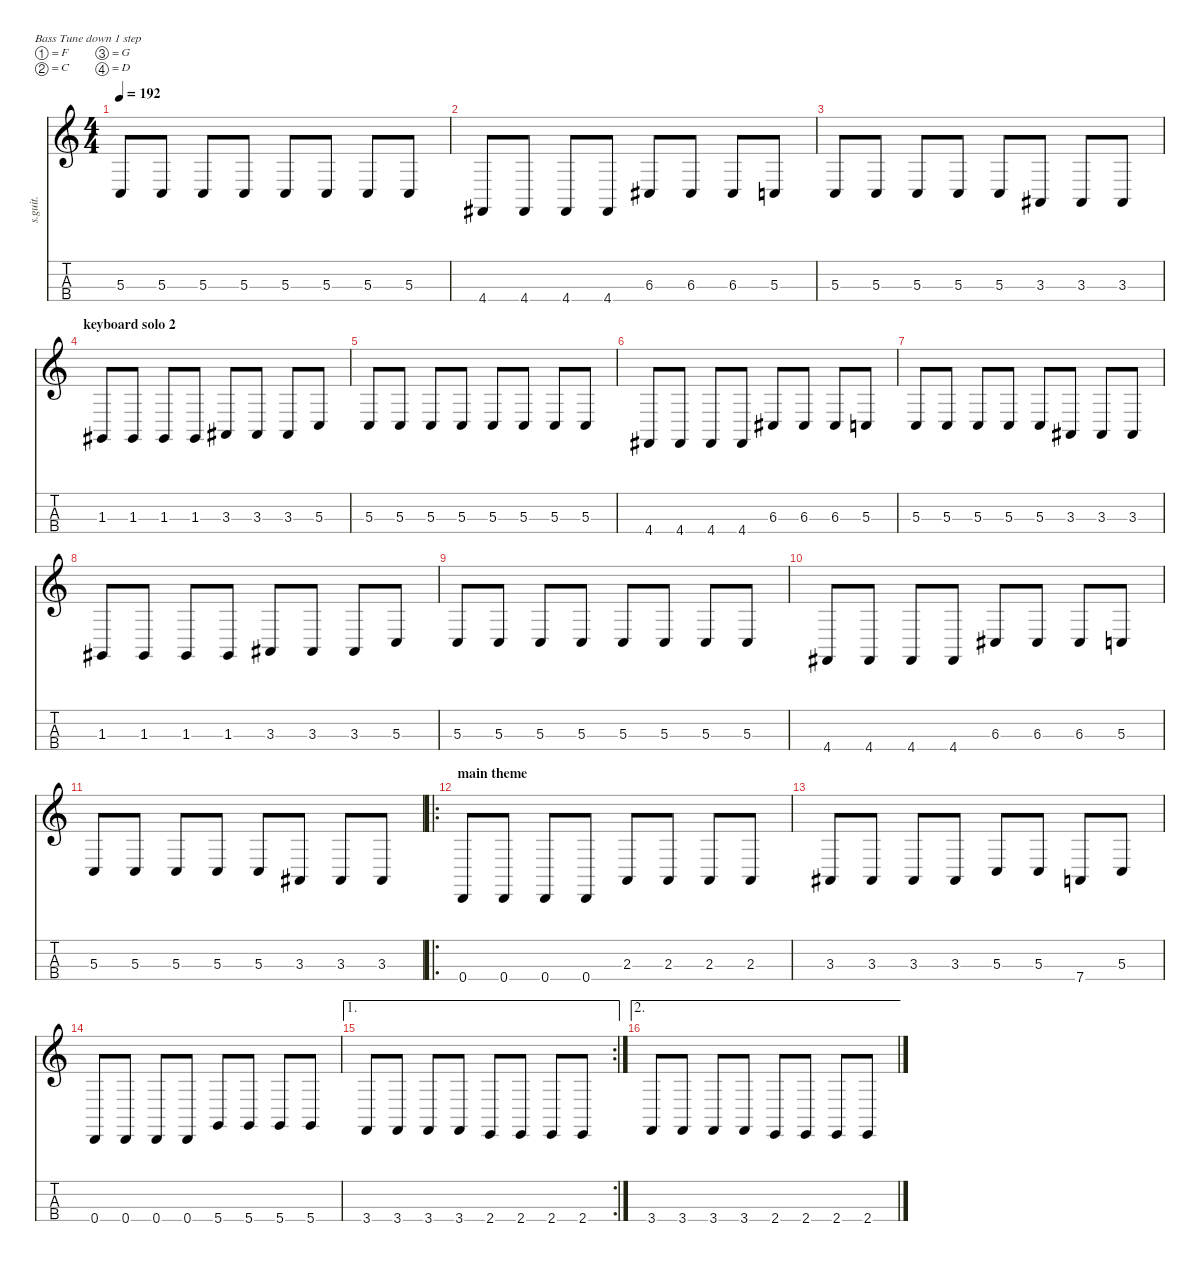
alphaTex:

\defaultSystemsLayout 4
\hideDynamics
\bracketExtendMode nobrackets
\track ("Henkka Blacksmith" "s.guit.") {instrument electricbasspick}
\staff {score tabs}
\tuning (F2 C2 G1 D1)
\ts (4 4)
\tempo 192
\clef g2
\ks c
5.3.8{lyrics (0 "") lyrics (1 "") lyrics (2 "") lyrics (3 "") lyrics (4 "") dy f} 5.3.8{lyrics (0 "") lyrics (1 "") lyrics (2 "") lyrics (3 "") lyrics (4 "")} 5.3.8{lyrics (0 "") lyrics (1 "") lyrics (2 "") lyrics (3 "") lyrics (4 "")} 5.3.8{lyrics (0 "") lyrics (1 "") lyrics (2 "") lyrics (3 "") lyrics (4 "")} 5.3.8{lyrics (0 "") lyrics (1 "") lyrics (2 "") lyrics (3 "") lyrics (4 "")} 5.3.8{lyrics (0 "") lyrics (1 "") lyrics (2 "") lyrics (3 "") lyrics (4 "")} 5.3.8{lyrics (0 "") lyrics (1 "") lyrics (2 "") lyrics (3 "") lyrics (4 "")} 5.3.8{lyrics (0 "") lyrics (1 "") lyrics (2 "") lyrics (3 "") lyrics (4 "")} |
4.4{acc #}.8{lyrics (0 "") lyrics (1 "") lyrics (2 "") lyrics (3 "") lyrics (4 "")} 4.4{acc #}.8{lyrics (0 "") lyrics (1 "") lyrics (2 "") lyrics (3 "") lyrics (4 "")} 4.4{acc #}.8{lyrics (0 "") lyrics (1 "") lyrics (2 "") lyrics (3 "") lyrics (4 "")} 4.4{acc #}.8{lyrics (0 "") lyrics (1 "") lyrics (2 "") lyrics (3 "") lyrics (4 "")} 6.3{acc #}.8{lyrics (0 "") lyrics (1 "") lyrics (2 "") lyrics (3 "") lyrics (4 "")} 6.3{acc #}.8{lyrics (0 "") lyrics (1 "") lyrics (2 "") lyrics (3 "") lyrics (4 "")} 6.3{acc #}.8{lyrics (0 "") lyrics (1 "") lyrics (2 "") lyrics (3 "") lyrics (4 "")} 5.3.8{lyrics (0 "") lyrics (1 "") lyrics (2 "") lyrics (3 "") lyrics (4 "")} |
5.3.8{lyrics (0 "") lyrics (1 "") lyrics (2 "") lyrics (3 "") lyrics (4 "")} 5.3.8{lyrics (0 "") lyrics (1 "") lyrics (2 "") lyrics (3 "") lyrics (4 "")} 5.3.8{lyrics (0 "") lyrics (1 "") lyrics (2 "") lyrics (3 "") lyrics (4 "")} 5.3.8{lyrics (0 "") lyrics (1 "") lyrics (2 "") lyrics (3 "") lyrics (4 "")} 5.3.8{lyrics (0 "") lyrics (1 "") lyrics (2 "") lyrics (3 "") lyrics (4 "")} 3.3{acc #}.8{lyrics (0 "") lyrics (1 "") lyrics (2 "") lyrics (3 "") lyrics (4 "")} 3.3{acc #}.8{lyrics (0 "") lyrics (1 "") lyrics (2 "") lyrics (3 "") lyrics (4 "")} 3.3{acc #}.8{lyrics (0 "") lyrics (1 "") lyrics (2 "") lyrics (3 "") lyrics (4 "")} |
\section ("" "keyboard solo 2")
1.3{acc #}.8{lyrics (0 "") lyrics (1 "") lyrics (2 "") lyrics (3 "") lyrics (4 "")} 1.3{acc #}.8{lyrics (0 "") lyrics (1 "") lyrics (2 "") lyrics (3 "") lyrics (4 "")} 1.3{acc #}.8{lyrics (0 "") lyrics (1 "") lyrics (2 "") lyrics (3 "") lyrics (4 "")} 1.3{acc #}.8{lyrics (0 "") lyrics (1 "") lyrics (2 "") lyrics (3 "") lyrics (4 "")} 3.3{acc #}.8{lyrics (0 "") lyrics (1 "") lyrics (2 "") lyrics (3 "") lyrics (4 "")} 3.3{acc #}.8{lyrics (0 "") lyrics (1 "") lyrics (2 "") lyrics (3 "") lyrics (4 "")} 3.3{acc #}.8{lyrics (0 "") lyrics (1 "") lyrics (2 "") lyrics (3 "") lyrics (4 "")} 5.3.8{lyrics (0 "") lyrics (1 "") lyrics (2 "") lyrics (3 "") lyrics (4 "")} |
5.3.8{lyrics (0 "") lyrics (1 "") lyrics (2 "") lyrics (3 "") lyrics (4 "")} 5.3.8{lyrics (0 "") lyrics (1 "") lyrics (2 "") lyrics (3 "") lyrics (4 "")} 5.3.8{lyrics (0 "") lyrics (1 "") lyrics (2 "") lyrics (3 "") lyrics (4 "")} 5.3.8{lyrics (0 "") lyrics (1 "") lyrics (2 "") lyrics (3 "") lyrics (4 "")} 5.3.8{lyrics (0 "") lyrics (1 "") lyrics (2 "") lyrics (3 "") lyrics (4 "")} 5.3.8{lyrics (0 "") lyrics (1 "") lyrics (2 "") lyrics (3 "") lyrics (4 "")} 5.3.8{lyrics (0 "") lyrics (1 "") lyrics (2 "") lyrics (3 "") lyrics (4 "")} 5.3.8{lyrics (0 "") lyrics (1 "") lyrics (2 "") lyrics (3 "") lyrics (4 "")} |
4.4{acc #}.8{lyrics (0 "") lyrics (1 "") lyrics (2 "") lyrics (3 "") lyrics (4 "")} 4.4{acc #}.8{lyrics (0 "") lyrics (1 "") lyrics (2 "") lyrics (3 "") lyrics (4 "")} 4.4{acc #}.8{lyrics (0 "") lyrics (1 "") lyrics (2 "") lyrics (3 "") lyrics (4 "")} 4.4{acc #}.8{lyrics (0 "") lyrics (1 "") lyrics (2 "") lyrics (3 "") lyrics (4 "")} 6.3{acc #}.8{lyrics (0 "") lyrics (1 "") lyrics (2 "") lyrics (3 "") lyrics (4 "")} 6.3{acc #}.8{lyrics (0 "") lyrics (1 "") lyrics (2 "") lyrics (3 "") lyrics (4 "")} 6.3{acc #}.8{lyrics (0 "") lyrics (1 "") lyrics (2 "") lyrics (3 "") lyrics (4 "")} 5.3.8{lyrics (0 "") lyrics (1 "") lyrics (2 "") lyrics (3 "") lyrics (4 "")} |
5.3.8{lyrics (0 "") lyrics (1 "") lyrics (2 "") lyrics (3 "") lyrics (4 "")} 5.3.8{lyrics (0 "") lyrics (1 "") lyrics (2 "") lyrics (3 "") lyrics (4 "")} 5.3.8{lyrics (0 "") lyrics (1 "") lyrics (2 "") lyrics (3 "") lyrics (4 "")} 5.3.8{lyrics (0 "") lyrics (1 "") lyrics (2 "") lyrics (3 "") lyrics (4 "")} 5.3.8{lyrics (0 "") lyrics (1 "") lyrics (2 "") lyrics (3 "") lyrics (4 "")} 3.3{acc #}.8{lyrics (0 "") lyrics (1 "") lyrics (2 "") lyrics (3 "") lyrics (4 "")} 3.3{acc #}.8{lyrics (0 "") lyrics (1 "") lyrics (2 "") lyrics (3 "") lyrics (4 "")} 3.3{acc #}.8{lyrics (0 "") lyrics (1 "") lyrics (2 "") lyrics (3 "") lyrics (4 "")} |
1.3{acc #}.8{lyrics (0 "") lyrics (1 "") lyrics (2 "") lyrics (3 "") lyrics (4 "")} 1.3{acc #}.8{lyrics (0 "") lyrics (1 "") lyrics (2 "") lyrics (3 "") lyrics (4 "")} 1.3{acc #}.8{lyrics (0 "") lyrics (1 "") lyrics (2 "") lyrics (3 "") lyrics (4 "")} 1.3{acc #}.8{lyrics (0 "") lyrics (1 "") lyrics (2 "") lyrics (3 "") lyrics (4 "")} 3.3{acc #}.8{lyrics (0 "") lyrics (1 "") lyrics (2 "") lyrics (3 "") lyrics (4 "")} 3.3{acc #}.8{lyrics (0 "") lyrics (1 "") lyrics (2 "") lyrics (3 "") lyrics (4 "")} 3.3{acc #}.8{lyrics (0 "") lyrics (1 "") lyrics (2 "") lyrics (3 "") lyrics (4 "")} 5.3.8{lyrics (0 "") lyrics (1 "") lyrics (2 "") lyrics (3 "") lyrics (4 "")} |
5.3.8{lyrics (0 "") lyrics (1 "") lyrics (2 "") lyrics (3 "") lyrics (4 "")} 5.3.8{lyrics (0 "") lyrics (1 "") lyrics (2 "") lyrics (3 "") lyrics (4 "")} 5.3.8{lyrics (0 "") lyrics (1 "") lyrics (2 "") lyrics (3 "") lyrics (4 "")} 5.3.8{lyrics (0 "") lyrics (1 "") lyrics (2 "") lyrics (3 "") lyrics (4 "")} 5.3.8{lyrics (0 "") lyrics (1 "") lyrics (2 "") lyrics (3 "") lyrics (4 "")} 5.3.8{lyrics (0 "") lyrics (1 "") lyrics (2 "") lyrics (3 "") lyrics (4 "")} 5.3.8{lyrics (0 "") lyrics (1 "") lyrics (2 "") lyrics (3 "") lyrics (4 "")} 5.3.8{lyrics (0 "") lyrics (1 "") lyrics (2 "") lyrics (3 "") lyrics (4 "")} |
4.4{acc #}.8{lyrics (0 "") lyrics (1 "") lyrics (2 "") lyrics (3 "") lyrics (4 "")} 4.4{acc #}.8{lyrics (0 "") lyrics (1 "") lyrics (2 "") lyrics (3 "") lyrics (4 "")} 4.4{acc #}.8{lyrics (0 "") lyrics (1 "") lyrics (2 "") lyrics (3 "") lyrics (4 "")} 4.4{acc #}.8{lyrics (0 "") lyrics (1 "") lyrics (2 "") lyrics (3 "") lyrics (4 "")} 6.3{acc #}.8{lyrics (0 "") lyrics (1 "") lyrics (2 "") lyrics (3 "") lyrics (4 "")} 6.3{acc #}.8{lyrics (0 "") lyrics (1 "") lyrics (2 "") lyrics (3 "") lyrics (4 "")} 6.3{acc #}.8{lyrics (0 "") lyrics (1 "") lyrics (2 "") lyrics (3 "") lyrics (4 "")} 5.3.8{lyrics (0 "") lyrics (1 "") lyrics (2 "") lyrics (3 "") lyrics (4 "")} |
5.3.8{lyrics (0 "") lyrics (1 "") lyrics (2 "") lyrics (3 "") lyrics (4 "")} 5.3.8{lyrics (0 "") lyrics (1 "") lyrics (2 "") lyrics (3 "") lyrics (4 "")} 5.3.8{lyrics (0 "") lyrics (1 "") lyrics (2 "") lyrics (3 "") lyrics (4 "")} 5.3.8{lyrics (0 "") lyrics (1 "") lyrics (2 "") lyrics (3 "") lyrics (4 "")} 5.3.8{lyrics (0 "") lyrics (1 "") lyrics (2 "") lyrics (3 "") lyrics (4 "")} 3.3{acc #}.8{lyrics (0 "") lyrics (1 "") lyrics (2 "") lyrics (3 "") lyrics (4 "")} 3.3{acc #}.8{lyrics (0 "") lyrics (1 "") lyrics (2 "") lyrics (3 "") lyrics (4 "")} 3.3{acc #}.8{lyrics (0 "") lyrics (1 "") lyrics (2 "") lyrics (3 "") lyrics (4 "")} |
\ro
\section ("" "main theme")
0.4.8{lyrics (0 "") lyrics (1 "") lyrics (2 "") lyrics (3 "") lyrics (4 "")} 0.4.8{lyrics (0 "") lyrics (1 "") lyrics (2 "") lyrics (3 "") lyrics (4 "")} 0.4.8{lyrics (0 "") lyrics (1 "") lyrics (2 "") lyrics (3 "") lyrics (4 "")} 0.4.8{lyrics (0 "") lyrics (1 "") lyrics (2 "") lyrics (3 "") lyrics (4 "")} 2.3.8{lyrics (0 "") lyrics (1 "") lyrics (2 "") lyrics (3 "") lyrics (4 "")} 2.3.8{lyrics (0 "") lyrics (1 "") lyrics (2 "") lyrics (3 "") lyrics (4 "")} 2.3.8{lyrics (0 "") lyrics (1 "") lyrics (2 "") lyrics (3 "") lyrics (4 "")} 2.3.8{lyrics (0 "") lyrics (1 "") lyrics (2 "") lyrics (3 "") lyrics (4 "")} |
3.3{acc #}.8{lyrics (0 "") lyrics (1 "") lyrics (2 "") lyrics (3 "") lyrics (4 "")} 3.3{acc #}.8{lyrics (0 "") lyrics (1 "") lyrics (2 "") lyrics (3 "") lyrics (4 "")} 3.3{acc #}.8{lyrics (0 "") lyrics (1 "") lyrics (2 "") lyrics (3 "") lyrics (4 "")} 3.3{acc #}.8{lyrics (0 "") lyrics (1 "") lyrics (2 "") lyrics (3 "") lyrics (4 "")} 5.3.8{lyrics (0 "") lyrics (1 "") lyrics (2 "") lyrics (3 "") lyrics (4 "")} 5.3.8{lyrics (0 "") lyrics (1 "") lyrics (2 "") lyrics (3 "") lyrics (4 "")} 7.4.8{lyrics (0 "") lyrics (1 "") lyrics (2 "") lyrics (3 "") lyrics (4 "")} 5.3.8{lyrics (0 "") lyrics (1 "") lyrics (2 "") lyrics (3 "") lyrics (4 "")} |
0.4.8{lyrics (0 "") lyrics (1 "") lyrics (2 "") lyrics (3 "") lyrics (4 "")} 0.4.8{lyrics (0 "") lyrics (1 "") lyrics (2 "") lyrics (3 "") lyrics (4 "")} 0.4.8{lyrics (0 "") lyrics (1 "") lyrics (2 "") lyrics (3 "") lyrics (4 "")} 0.4.8{lyrics (0 "") lyrics (1 "") lyrics (2 "") lyrics (3 "") lyrics (4 "")} 5.4.8{lyrics (0 "") lyrics (1 "") lyrics (2 "") lyrics (3 "") lyrics (4 "")} 5.4.8{lyrics (0 "") lyrics (1 "") lyrics (2 "") lyrics (3 "") lyrics (4 "")} 5.4.8{lyrics (0 "") lyrics (1 "") lyrics (2 "") lyrics (3 "") lyrics (4 "")} 5.4.8{lyrics (0 "") lyrics (1 "") lyrics (2 "") lyrics (3 "") lyrics (4 "")} |
\ae 1
\rc 2
3.4.8{lyrics (0 "") lyrics (1 "") lyrics (2 "") lyrics (3 "") lyrics (4 "")} 3.4.8{lyrics (0 "") lyrics (1 "") lyrics (2 "") lyrics (3 "") lyrics (4 "")} 3.4.8{lyrics (0 "") lyrics (1 "") lyrics (2 "") lyrics (3 "") lyrics (4 "")} 3.4.8{lyrics (0 "") lyrics (1 "") lyrics (2 "") lyrics (3 "") lyrics (4 "")} 2.4.8{lyrics (0 "") lyrics (1 "") lyrics (2 "") lyrics (3 "") lyrics (4 "")} 2.4.8{lyrics (0 "") lyrics (1 "") lyrics (2 "") lyrics (3 "") lyrics (4 "")} 2.4.8{lyrics (0 "") lyrics (1 "") lyrics (2 "") lyrics (3 "") lyrics (4 "")} 2.4.8{lyrics (0 "") lyrics (1 "") lyrics (2 "") lyrics (3 "") lyrics (4 "")} |
\ae 2
3.4.8{lyrics (0 "") lyrics (1 "") lyrics (2 "") lyrics (3 "") lyrics (4 "")} 3.4.8{lyrics (0 "") lyrics (1 "") lyrics (2 "") lyrics (3 "") lyrics (4 "")} 3.4.8{lyrics (0 "") lyrics (1 "") lyrics (2 "") lyrics (3 "") lyrics (4 "")} 3.4.8{lyrics (0 "") lyrics (1 "") lyrics (2 "") lyrics (3 "") lyrics (4 "")} 2.4.8{lyrics (0 "") lyrics (1 "") lyrics (2 "") lyrics (3 "") lyrics (4 "")} 2.4.8{lyrics (0 "") lyrics (1 "") lyrics (2 "") lyrics (3 "") lyrics (4 "")} 2.4.8{lyrics (0 "") lyrics (1 "") lyrics (2 "") lyrics (3 "") lyrics (4 "")} 2.4.8{lyrics (0 "") lyrics (1 "") lyrics (2 "") lyrics (3 "") lyrics (4 "")}
